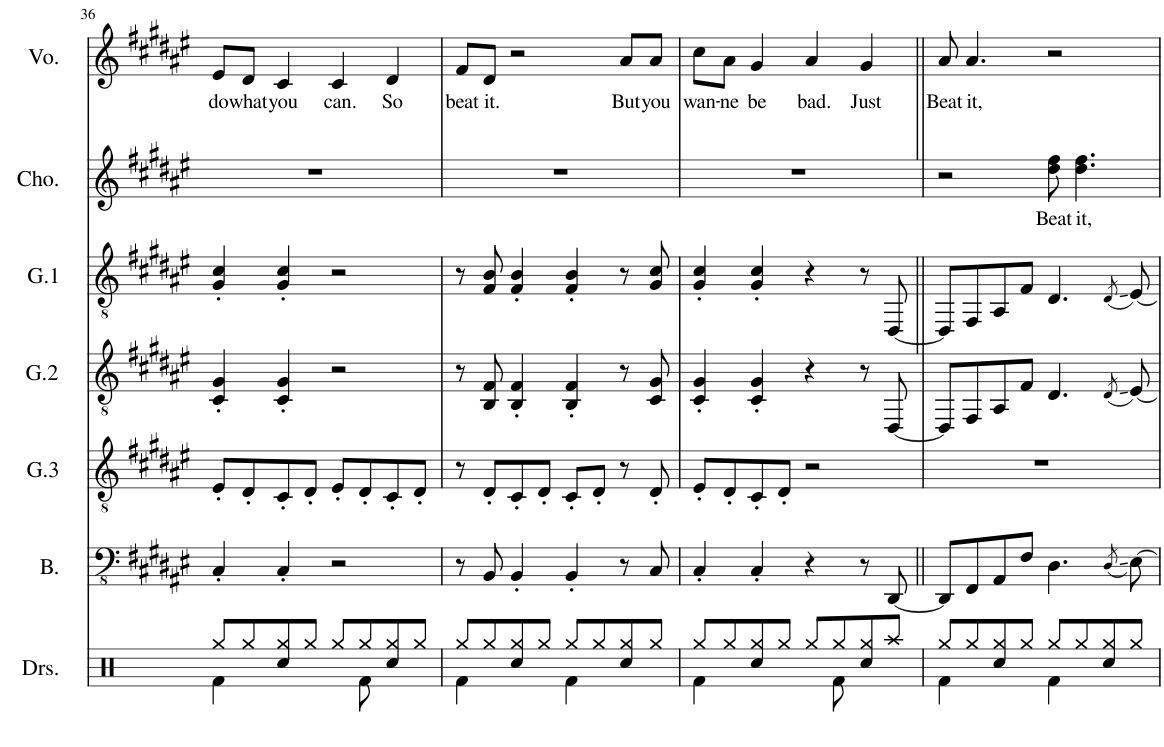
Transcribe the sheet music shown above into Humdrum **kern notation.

**kern	**kern	**kern	**kern	**kern	**text	**kern	**text
*part6	*part5	*part4	*part3	*part2	*part2	*part1	*part1
*staff6	*staff5	*staff4	*staff3	*staff2	*staff2	*staff1	*staff1
*I"Bass	*I"Guitar 3	*I"Guitar 2	*I"Guitar 1	*I"Choir	*	*I"Voice	*
*I'B.	*I'G.3	*I'G.2	*I'G.1	*I'Cho.	*	*I'Vo.	*
!!LO:PB:g=z
*clefFv4	*clefGv2	*clefGv2	*clefGv2	*clefG2	*	*clefG2	*
*k[f#c#g#d#a#e#]	*k[f#c#g#d#a#e#]	*k[f#c#g#d#a#e#]	*k[f#c#g#d#a#e#]	*k[f#c#g#d#a#e#]	*	*k[f#c#g#d#a#e#]	*
*M4/4	*M4/4	*M4/4	*M4/4	*M4/4	*	*M4/4	*
=36	=36	=36	=36	=36	=36	=36	=36
!	!	!	!	!	!	!	!LO:LY:b
4CC#'/	8E#'/L	4C#/' 4G#/'	4G#/' 4c#/'	1r	.	8e#/L	do
!	!	!	!	!	!	!	!LO:LY:b
.	8D#'/	.	.	.	.	8d#/J	what
!	!	!	!	!	!	!	!LO:LY:b
4CC#'/	8C#'/	4C#/' 4G#/'	4G#/' 4c#/'	.	.	4c#/	you
.	8D#'/J	.	.	.	.	.	.
!	!	!	!	!	!	!	!LO:LY:b
2r	8E#'/L	2r	2r	.	.	4c#/	can.
.	8D#'/	.	.	.	.	.	.
!	!	!	!	!	!	!	!LO:LY:b
.	8C#'/	.	.	.	.	4d#/	So
.	8D#'/J	.	.	.	.	.	.
=37	=37	=37	=37	=37	=37	=37	=37
!	!	!	!	!	!	!	!LO:LY:b
8r	8r	8r	8r	1r	.	8f#/L	beat
!	!	!	!	!	!	!	!LO:LY:b
8BBB/	8D#'/L	8BB/ 8F#/	8F#/ 8B/	.	.	8d#/J	it.
4BBB'/	8C#'/	4BB/' 4F#/'	4F#/' 4B/'	.	.	2r	.
.	8D#'/J	.	.	.	.	.	.
4BBB'/	8C#'/L	4BB/' 4F#/'	4F#/' 4B/'	.	.	.	.
.	8D#'/J	.	.	.	.	.	.
!	!	!	!	!	!	!	!LO:LY:b
8r	8r	8r	8r	.	.	8a#/L	But
!	!	!	!	!	!	!	!LO:LY:b
8CC#/	8D#'/	8C#/ 8G#/	8G#/ 8c#/	.	.	8a#/J	you
=38	=38	=38	=38	=38	=38	=38	=38
!	!	!	!	!	!	!	!LO:LY:b
4CC#'/	8E#'/L	4C#/' 4G#/'	4G#/' 4c#/'	1r	.	8cc#\L	wan-
!	!	!	!	!	!	!	!LO:LY:b
.	8D#'/	.	.	.	.	8a#\J	-ne
!	!	!	!	!	!	!	!LO:LY:b
4CC#'/	8C#'/	4C#/' 4G#/'	4G#/' 4c#/'	.	.	4g#/	be
.	8D#'/J	.	.	.	.	.	.
!	!	!	!	!	!	!	!LO:LY:b
4r	2r	4r	4r	.	.	4a#/	bad.
!	!	!	!	!	!	!	!LO:LY:b
8r	.	8r	8r	.	.	4g#/	Just
[8DDD#/	.	[8DD#/	[8DD#/	.	.	.	.
=39||	=39||	=39||	=39||	=39||	=39||	=39||	=39||
!	!	!	!	!	!	!	!LO:LY:b
8DDD#/L]	1r	8DD#/L]	8DD#/L]	2r	.	8a#/	Beat
!	!	!	!	!	!	!	!LO:LY:b
8FFF#/	.	8FF#/	8FF#/	.	.	4.a#/	it,
8AAA#/	.	8AA#/	8AA#/	.	.	.	.
8FF#/J	.	8F#/J	8F#/J	.	.	.	.
!	!	!	!	!	!LO:LY:b	!	!
4.DD#\	.	4.D#/	4.D#/	8dd#\ 8ff#\	Beat	2r	.
!	!	!	!	!	!LO:LY:b	!	!
.	.	.	.	4.dd#\ 4.ff#\	it,	.	.
(8qDD#/	.	(8qD#/	(8qD#/	.	.	.	.
[8EE#\)	.	[8E#/)	[8E#/)	.	.	.	.
=	=	=	=	=	=	=	=
*-	*-	*-	*-	*-	*-	*-	*-
